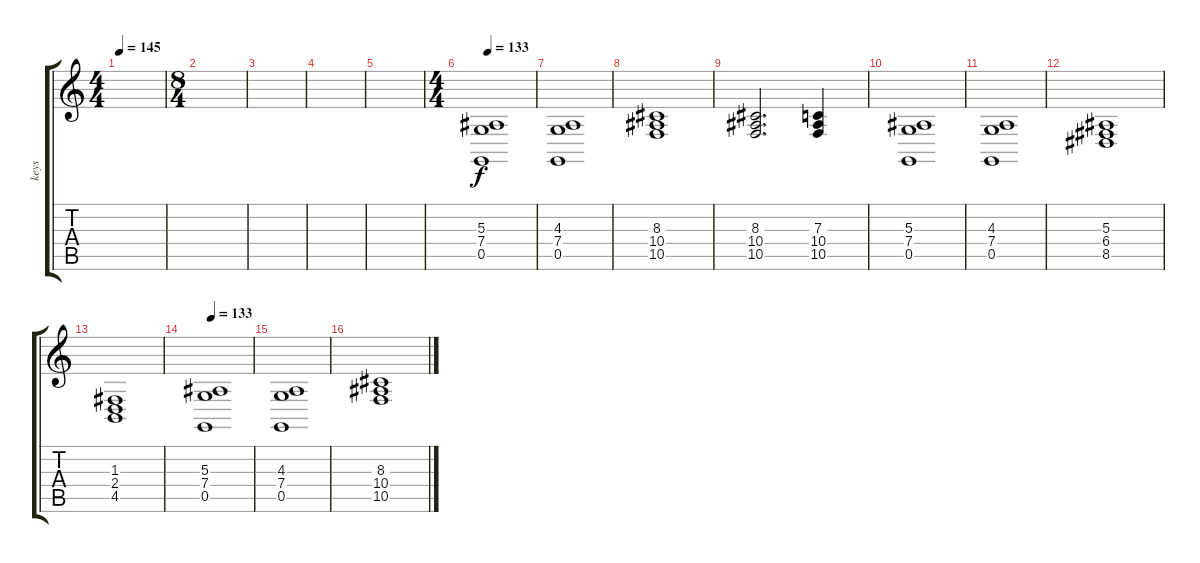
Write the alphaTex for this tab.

\track ("keys" "keys") {instrument drawbarorgan}
\staff {score tabs}
\tuning (D4 A3 F3 C3 G2 C2) {hide}
\ts (4 4)
\tempo 145
\clef g2
\ks c
|
\ts (8 4)
|
|
|
|
\ts (4 4)
\tempo 133
(5.3 7.4 0.5).1 |
(4.3 7.4 0.5).1 |
(8.3 10.4 10.5).1 |
(8.3 10.4 10.5).2{d} (7.3 10.4 10.5).4 |
(5.3 7.4 0.5).1 |
(4.3 7.4 0.5).1 |
(5.3 6.4 8.5).1 |
(1.3 2.4 4.5).1 |
\tempo 133
(5.3 7.4 0.5).1 |
(4.3 7.4 0.5).1 |
(8.3 10.4 10.5).1
